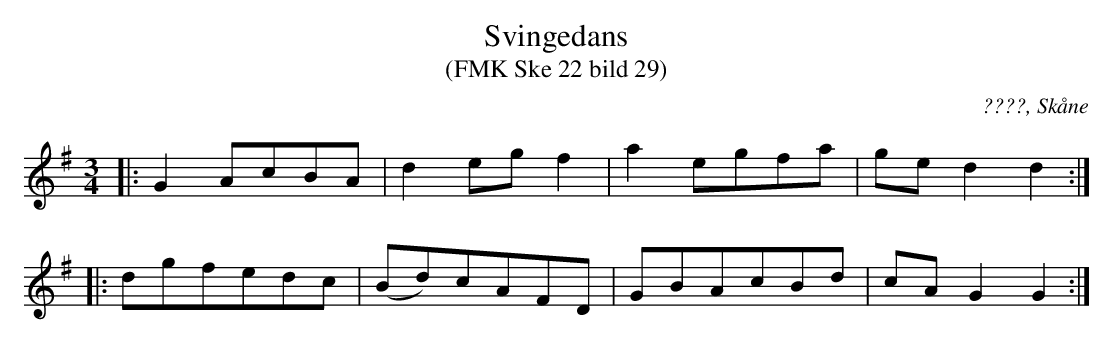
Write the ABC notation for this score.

X:1
T:Svingedans
T:(FMK Ske 22 bild 29)
O:????, Skåne
M:3/4
L:1/8
Q:108
K:G
|: G2 AcBA | d2 eg f2 | a2 egfa | ge d2 d2 :|
|: dgfedc | (Bd)cAFD | GBAcBd | cA G2 G2 :|
